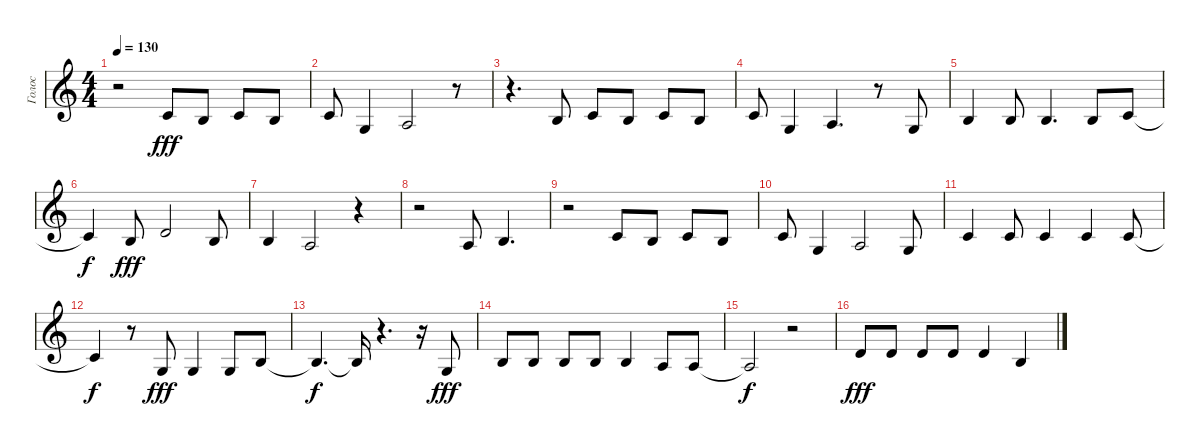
\track ("Голос" "Голос") {instrument honkytonkpiano}
\staff {score}
\tuning (E4 B3 G3 D3 A2 E2) {hide}
\ts (4 4)
\tempo 130
\clef g2
\ks c
r.2{dy fff} 1.2.8 0.2.8 1.2.8 0.2.8 |
1.2.8 0.3.4 2.3.2 r.8 |
r.4{d} 0.2.8 1.2.8 0.2.8 1.2.8 0.2.8 |
1.2.8 0.3.4 2.3.4{d} r.8 0.3.8 |
0.2.4 0.2.8 0.2.4{d} 0.2.8 1.2.8 |
1.2{t}.4{dy f} 0.2.8{dy fff} 3.2.2 0.2.8 |
0.2.4 2.3.2 r.4 |
r.2 2.3.8 0.2.4{d} |
r.2 1.2.8 0.2.8 1.2.8 0.2.8 |
1.2.8 0.3.4 2.3.2 0.3.8 |
1.2.4 1.2.8 1.2.4 1.2.4 1.2.8 |
1.2{t}.4{dy f} r.8 0.3.8{dy fff} 0.3.4 0.3.8 0.2.8 |
0.2{t}.4{d dy f} 0.2{t}.16 r.4{d} r.16 0.3.8{dy fff} |
0.2.8 0.2.8 0.2.8 0.2.8 0.2.4 2.3.8 2.3.8 |
2.3{t}.2{dy f} r.2 |
3.2.8{dy fff} 3.2.8 3.2.8 3.2.8 3.2.4 0.2.4
